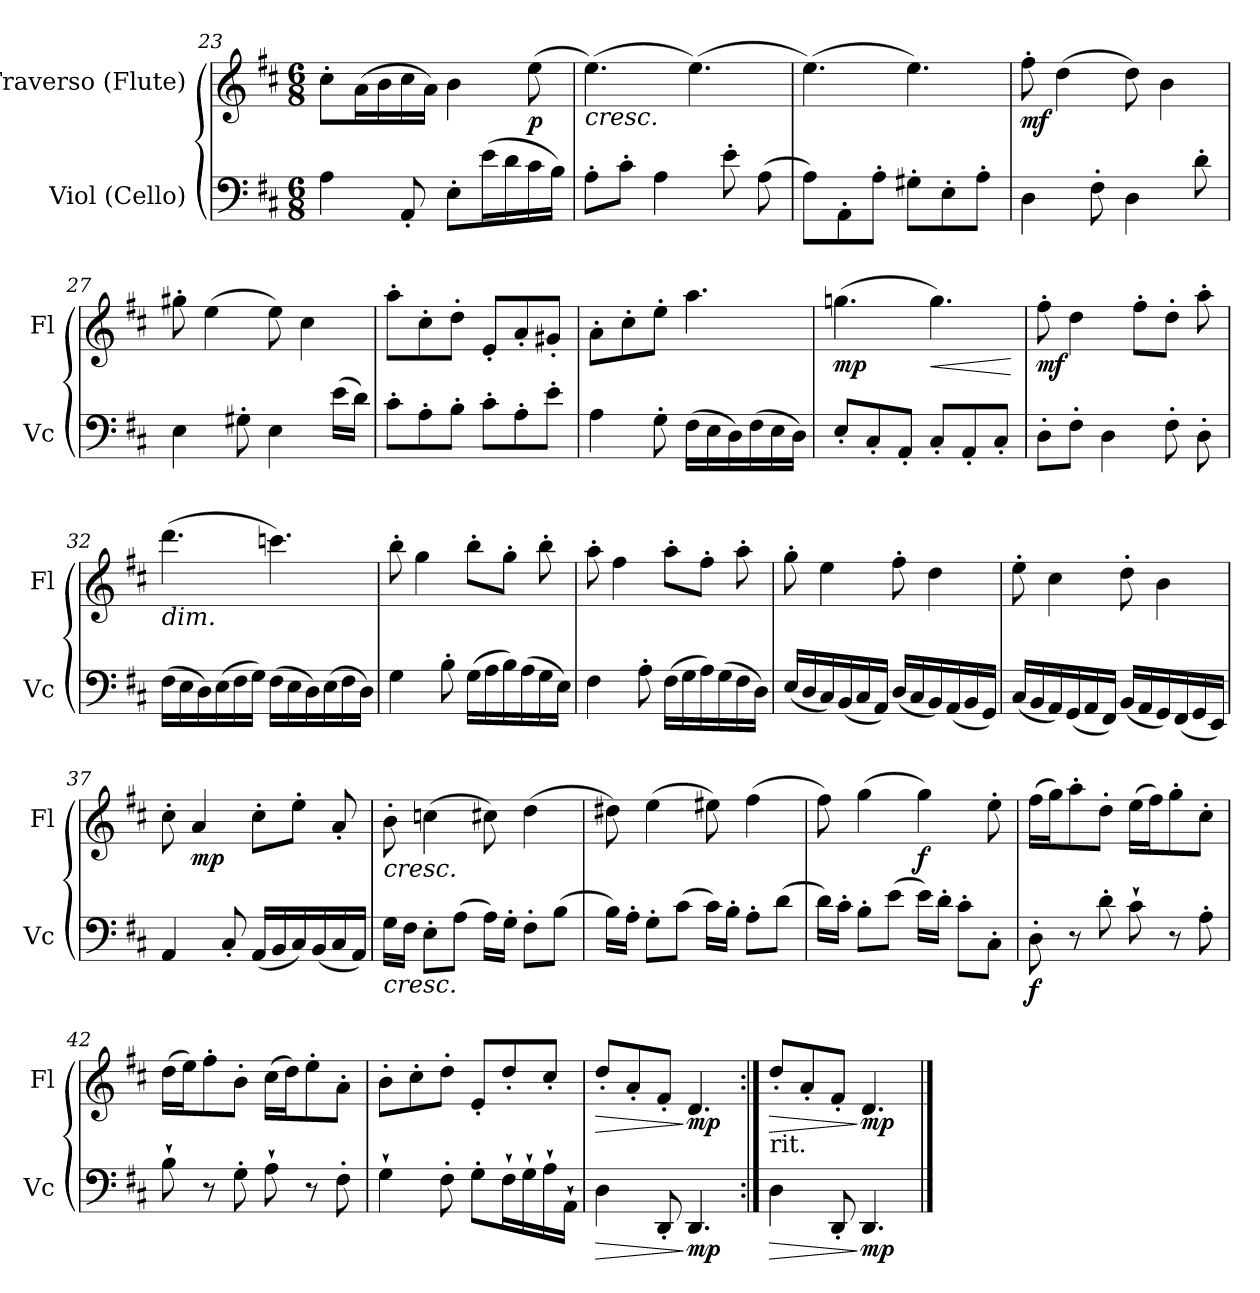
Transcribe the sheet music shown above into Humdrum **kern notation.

**kern	**dynam	**kern	**dynam
*part2	*part2	*part1	*part1
*staff2	*staff2	*staff1	*staff1
*I"Viol (Cello)	*	*I"Traverso (Flute)	*
*I'Vc	*	*I'Fl	*
*clefF4	*	*clefG2	*
*k[f#c#]	*	*k[f#c#]	*
*M6/8	*	*M6/8	*
=23	=23	=23	=23
4A\	.	8cc#'\L	.
.	.	(>16a\L	.
.	.	16b\	.
8AA'/	.	16cc#\	.
.	.	16a\JJ)	.
8E'\L	.	4b\	.
(>16e\L	.	.	.
16d\	.	.	.
!	!	!	!LO:DY:b
16c#\	.	(>8ee\	p
16B\JJ)	.	.	.
!!LO:LB:g=z
=24	=24	=24	=24
!	!	!LO:TX:b:i:t=cresc.	!
8A'\L	.	(>4.ee\)	.
8c#'\J	.	.	.
4A\	.	.	.
.	.	(>4.ee\)	.
8e'\	.	.	.
(>8A\	.	.	.
=25	=25	=25	=25
8A\L)	.	(>4.ee\)	.
8AA'\	.	.	.
8A'\J	.	.	.
8G#X'\L	.	4.ee\)	.
8E'\	.	.	.
8A'\J	.	.	.
=26	=26	=26	=26
!	!	!	!LO:DY:b
4D\	.	8ff#'\	mf
.	.	(>4dd\	.
8F#'\	.	.	.
4D\	.	8dd\)	.
.	.	4b\	.
8d'\	.	.	.
=27	=27	=27	=27
4E\	.	8gg#X'\	.
.	.	(>4ee\	.
8G#X'\	.	.	.
4E\	.	8ee\)	.
.	.	4cc#\	.
(>16e\LL	.	.	.
16d\JJ)	.	.	.
=28	=28	=28	=28
8c#'\L	.	8aa'\L	.
8A'\	.	8cc#'\	.
8B'\J	.	8dd'\J	.
8c#'\L	.	8e'/L	.
8A'\	.	8a'/	.
8e'\J	.	8g#X'/J	.
=29	=29	=29	=29
4A\	.	8a'\L	.
.	.	8cc#'\	.
8G'\	.	8ee'\J	.
(>16F#\LL	.	4.aa\	.
16E\	.	.	.
16D\)	.	.	.
(>16F#\	.	.	.
16E\	.	.	.
16D\JJ)	.	.	.
!!LO:PB:g=z
=30	=30	=30	=30
!	!	!	!LO:DY:b
8E'/L	.	(>4.ggn\	mp
8C#'/	.	.	.
8AA'/J	.	.	.
!	!	!	!LO:HP:b
8C#'/L	.	4.gg\)	<
8AA'/	.	.	.
8C#'/J	.	.	.
.	.	.	[
=31	=31	=31	=31
!	!	!	!LO:DY:b
8D'\L	.	8ff#'\	mf
8F#'\J	.	4dd\	.
4D\	.	.	.
.	.	8ff#'\L	.
8F#'\	.	8dd'\J	.
8D'\	.	8aa'\	.
=32	=32	=32	=32
!	!	!LO:TX:b:i:t=dim.	!
(>16F#\LL	.	(>4.ddd\	.
16E\	.	.	.
16D\)	.	.	.
(>16E\	.	.	.
16F#\	.	.	.
16G\JJ)	.	.	.
(>16F#\LL	.	4.cccn\)	.
16E\	.	.	.
16D\)	.	.	.
(>16E\	.	.	.
16F#\	.	.	.
16D\JJ)	.	.	.
=33	=33	=33	=33
4G\	.	8bb'\	.
.	.	4gg\	.
8B'\	.	.	.
(>16G\LL	.	8bb'\L	.
16A\	.	.	.
16B\)	.	8gg'\J	.
(>16A\	.	.	.
16G\	.	8bb'\	.
16E\JJ)	.	.	.
=34	=34	=34	=34
4F#\	.	8aa'\	.
.	.	4ff#\	.
8A'\	.	.	.
(>16F#\LL	.	8aa'\L	.
16G\	.	.	.
16A\)	.	8ff#'\J	.
(>16G\	.	.	.
16F#\	.	8aa'\	.
16D\JJ)	.	.	.
!!LO:LB:g=z
=35	=35	=35	=35
(<16E/LL	.	8gg'\	.
16D/	.	.	.
16C#/)	.	4ee\	.
(<16BB/	.	.	.
16C#/	.	.	.
16AA/JJ)	.	.	.
(<16D/LL	.	8ff#'\	.
16C#/	.	.	.
16BB/)	.	4dd\	.
(<16AA/	.	.	.
16BB/	.	.	.
16GG/JJ)	.	.	.
=36	=36	=36	=36
(<16C#/LL	.	8ee'\	.
16BB/	.	.	.
16AA/)	.	4cc#\	.
(<16GG/	.	.	.
16AA/	.	.	.
16FF#/JJ)	.	.	.
(<16BB/LL	.	8dd'\	.
16AA/	.	.	.
16GG/)	.	4b\	.
(<16FF#/	.	.	.
16GG/	.	.	.
16EE/JJ)	.	.	.
=37	=37	=37	=37
4AA/	.	8cc#'\	.
!	!	!	!LO:DY:b
.	.	4a/	mp
8C#'/	.	.	.
(<16AA/LL	.	8cc#'\L	.
16BB/	.	.	.
16C#/)	.	8ee'\J	.
(<16BB/	.	.	.
16C#/	.	8a'/	.
16AA/JJ)	.	.	.
=38	=38	=38	=38
!	!	!LO:TX:b:i:t=cresc.	!
!LO:TX:b:i:t=cresc.	!	!	!
16G\LL	.	8b'\	.
16F#\JJ	.	.	.
8E'\L	.	(>4ccni\	.
(>8A\J	.	.	.
16A\LL)	.	8cc#X\)	.
16G'\JJ	.	.	.
8F#'\L	.	(>4dd\	.
(>8B\J	.	.	.
!!LO:LB:g=z
=39	=39	=39	=39
16B\LL)	.	8dd#X\)	.
16A'\JJ	.	.	.
8G'\L	.	(>4ee\	.
(>8c#\J	.	.	.
16c#\LL)	.	8ee#X\)	.
16B'\JJ	.	.	.
8A'\L	.	(>4ff#\	.
(>8d\J	.	.	.
=40	=40	=40	=40
16d\LL)	.	8ff#\)	.
16c#'\JJ	.	.	.
8B'\L	.	(>4gg\	.
(>8e\J	.	.	.
!	!	!	!LO:DY:b
16e\LL)	.	4gg\)	f
16d'\JJ	.	.	.
8c#'\L	.	.	.
8C#'\J	.	8ee'\	.
=41	=41	=41	=41
!	!LO:DY:b	!	!
8D'\	f	(>16ff#\LL	.
.	.	16gg\J)	.
8r	.	8aa'\	.
8d'\	.	8dd'\J	.
8c#`\	.	(>16ee\LL	.
.	.	16ff#\J)	.
8r	.	8gg'\	.
8A'\	.	8cc#'\J	.
=42	=42	=42	=42
8B`\	.	(>16dd\LL	.
.	.	16ee\J)	.
8r	.	8ff#'\	.
8G'\	.	8b'\J	.
8A`\	.	(>16cc#\LL	.
.	.	16dd\J)	.
8r	.	8ee'\	.
8F#'\	.	8a'\J	.
!!LO:LB:g=z
=43	=43	=43	=43
4G`\	.	8b'\L	.
.	.	8cc#'\	.
8F#'\	.	8dd'\J	.
8G'\L	.	8e'/L	.
16F#`\L	.	8dd'/	.
16G`\	.	.	.
16A`\	.	8cc#'/J	.
16AA`\JJ	.	.	.
=44	=44	=44	=44
!	!LO:HP:b	!	!LO:HP:b
4D\	>	8dd'/L	>
.	.	8a'/	.
8DD'/	.	8f#'/J	.
!	!LO:DY:n=1:b	!	!LO:DY:n=1:b
4.DD/	] mp	4.d/	] mp
=45:|!	=45:|!	=45:|!	=45:|!
*	*	*MM90	*
!	!	!LO:TX:b:t=rit.	!
!	!LO:HP:b	!	!LO:HP:b
4D\	>	8dd'/L	>
*	*	*MM75	*
.	.	8a'/	.
*	*	*MM60	*
8DD'/	.	8f#'/J	.
!	!LO:DY:n=1:b	!	!LO:DY:n=1:b
4.DD/	] mp	4.d/	] mp
==	==	==	==
*-	*-	*-	*-
